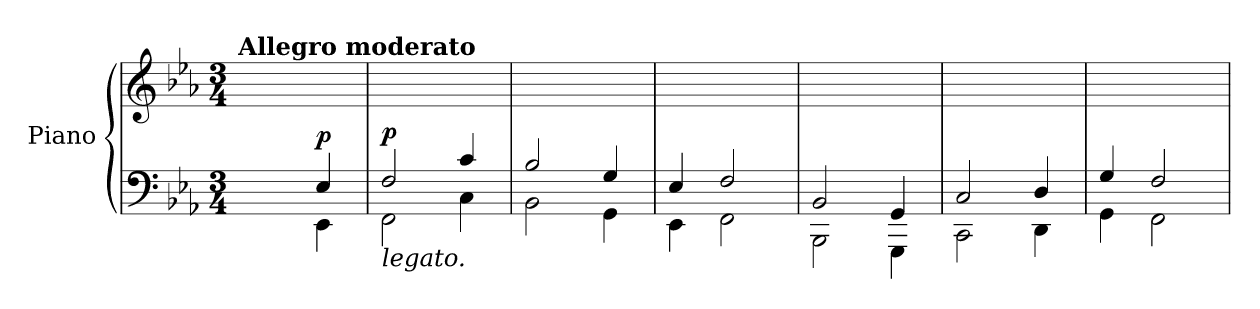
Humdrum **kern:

**kern	**kern	**dynam
*part1	*part1	*part1
*staff2	*staff1	*staff1/2
*I"Piano	*	*
*I'Pno.	*	*
*clefF4	*clefG2	*
*k[b-e-a-]	*k[b-e-a-]	*
*M3/4	*M3/4	*
*MM90	*MM90	*
=1	=1	=1
*^	*	*
!	!	!LO:TX:a:B:t=Allegro moderato	!
2ryy	2ryy	2.ryy	.
!	!	!	!LO:DY:a=2
4E-/	4EE-\	.	p
=2	=2	=2	=2
!LO:TX:b:i:t=legato.	!	!	!
!	!	!	!LO:DY:a=2
2F/	2FF\	2ryy	p
4c/	4C\	4ryy	.
=3	=3	=3	=3
2B-/	2BB-\	2.ryy	.
4G/	4GG\	.	.
=4	=4	=4	=4
4E-/	4EE-\	2.ryy	.
2F/	2FF\	.	.
=5	=5	=5	=5
2BB-/	2BBB-\	2.ryy	.
4GG/	4GGG\	.	.
=6	=6	=6	=6
2C/	2CC\	2.ryy	.
4D/	4DD\	.	.
=7	=7	=7	=7
4G/	4GG\	2.ryy	.
2F/	2FF\	.	.
*v	*v	*	*
=	=	=
*-	*-	*-
